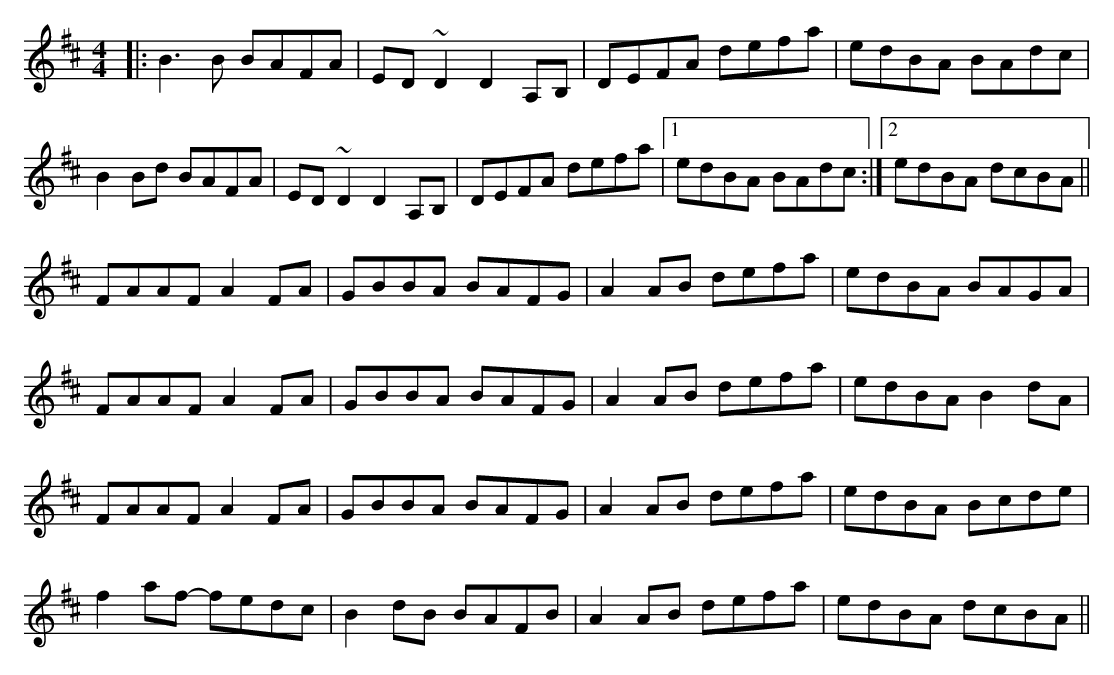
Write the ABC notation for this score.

X:1
M:4/4
K:D
|:B3B BAFA|ED~D2 D2A,B,|DEFA defa|edBA BAdc|
B2Bd BAFA|ED~D2 D2A,B,|DEFA defa|1 edBA BAdc:|2 edBA dcBA||
FAAF A2FA|GBBA BAFG|A2AB defa|edBA BAGA|
FAAF A2FA|GBBA BAFG|A2AB defa|edBA B2dA|
FAAF A2FA|GBBA BAFG|A2AB defa|edBA Bcde|
f2af - fedc|B2dB BAFB|A2AB defa|edBA dcBA||
